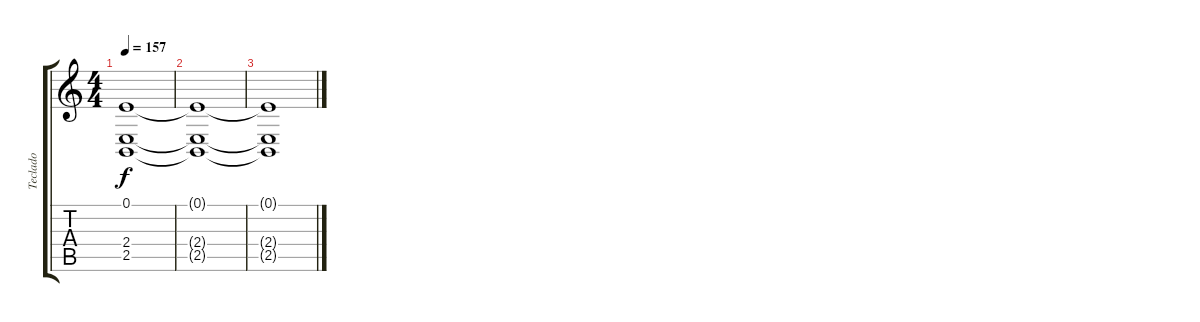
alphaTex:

\track ("Teclado" "Teclado") {instrument choiraahs}
\staff {score tabs}
\tuning (E4 B3 G3 D3 A2 E2) {hide}
\ts (4 4)
\tempo 157
\clef g2
\ks c
(0.1{t} 2.4{t} 2.5{t}).1{dy f} |
(0.1{t} 2.4{t} 2.5{t}).1 |
(0.1{t} 2.4{t} 2.5{t}).1
